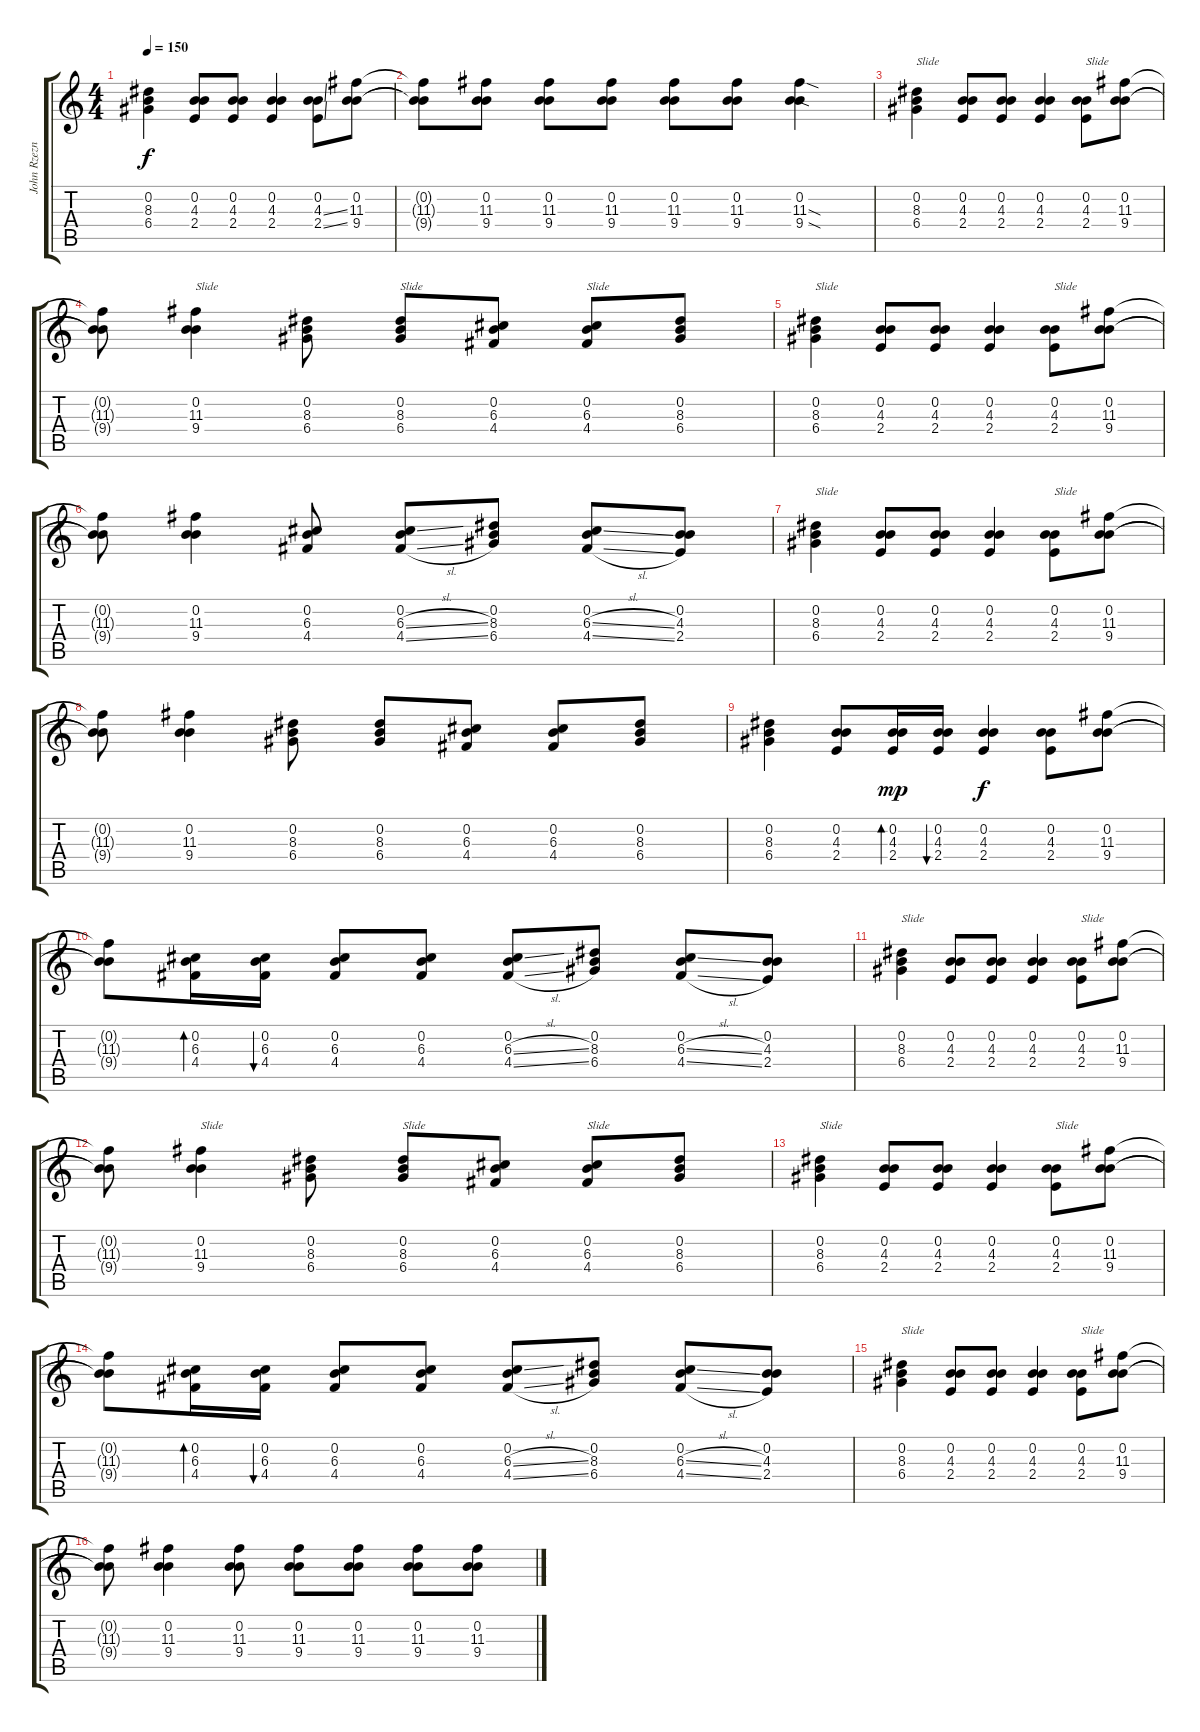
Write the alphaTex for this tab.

\track ("John Rzeznik - Guitar 1" "John Rzezn") {instrument overdrivenguitar}
\staff {score tabs}
\tuning (E4 B3 G3 D3 A2 E2) {hide}
\ts (4 4)
\tempo 150
\clef g2
\ks c
(0.2 8.3 6.4).4{dy f} (0.2 4.3 2.4).8 (0.2 4.3 2.4).8 (0.2 4.3 2.4).4 (0.2 4.3{ss} 2.4{ss}).8 (0.2 11.3 9.4).8 |
(0.2{t} 11.3{t} 9.4{t}).8 (0.2 11.3 9.4).8 (0.2 11.3 9.4).8 (0.2 11.3 9.4).8 (0.2 11.3 9.4).8 (0.2 11.3 9.4).8 (0.2 11.3{sod} 9.4{sod}).4 |
(0.2 8.3 6.4).4{txt "Slide"} (0.2 4.3 2.4).8 (0.2 4.3 2.4).8 (0.2 4.3 2.4).4 (0.2 4.3 2.4).8{txt "Slide"} (0.2 11.3 9.4).8 |
(0.2{t} 11.3{t} 9.4{t}).8 (0.2 11.3 9.4).4{txt "Slide"} (0.2 8.3 6.4).8 (0.2 8.3 6.4).8{txt "Slide"} (0.2 6.3 4.4).8 (0.2 6.3 4.4).8{txt "Slide"} (0.2 8.3 6.4).8 |
(0.2 8.3 6.4).4{txt "Slide"} (0.2 4.3 2.4).8 (0.2 4.3 2.4).8 (0.2 4.3 2.4).4 (0.2 4.3 2.4).8{txt "Slide"} (0.2 11.3 9.4).8 |
(0.2{t} 11.3{t} 9.4{t}).8 (0.2 11.3 9.4).4 (0.2 6.3 4.4).8 (0.2 6.3{sl} 4.4{sl}).8 (0.2 8.3 6.4).8 (0.2 6.3{sl} 4.4{sl}).8 (0.2 4.3 2.4).8 |
(0.2 8.3 6.4).4{txt "Slide"} (0.2 4.3 2.4).8 (0.2 4.3 2.4).8 (0.2 4.3 2.4).4 (0.2 4.3 2.4).8{txt "Slide"} (0.2 11.3 9.4).8 |
(0.2{t} 11.3{t} 9.4{t}).8 (0.2 11.3 9.4).4 (0.2 8.3 6.4).8 (0.2 8.3 6.4).8 (0.2 6.3 4.4).8 (0.2 6.3 4.4).8 (0.2 8.3 6.4).8 |
(0.2 8.3 6.4).4 (0.2 4.3 2.4).8 (0.2 4.3 2.4).16{bd 240 dy mp} (0.2 4.3 2.4).16{bu 240} (0.2 4.3 2.4).4{dy f} (0.2 4.3 2.4).8 (0.2 11.3 9.4).8 |
(0.2{t} 11.3{t} 9.4{t}).8 (0.2 6.3 4.4).16{bd 120} (0.2 6.3 4.4).16{bu 120} (0.2 6.3 4.4).8 (0.2 6.3 4.4).8 (0.2 6.3{sl} 4.4{sl}).8 (0.2 8.3 6.4).8 (0.2 6.3{sl} 4.4{sl}).8 (0.2 4.3 2.4).8 |
(0.2 8.3 6.4).4{txt "Slide"} (0.2 4.3 2.4).8 (0.2 4.3 2.4).8 (0.2 4.3 2.4).4 (0.2 4.3 2.4).8{txt "Slide"} (0.2 11.3 9.4).8 |
(0.2{t} 11.3{t} 9.4{t}).8 (0.2 11.3 9.4).4{txt "Slide"} (0.2 8.3 6.4).8 (0.2 8.3 6.4).8{txt "Slide"} (0.2 6.3 4.4).8 (0.2 6.3 4.4).8{txt "Slide"} (0.2 8.3 6.4).8 |
(0.2 8.3 6.4).4{txt "Slide"} (0.2 4.3 2.4).8 (0.2 4.3 2.4).8 (0.2 4.3 2.4).4 (0.2 4.3 2.4).8{txt "Slide"} (0.2 11.3 9.4).8 |
(0.2{t} 11.3{t} 9.4{t}).8 (0.2 6.3 4.4).16{bd 120} (0.2 6.3 4.4).16{bu 120} (0.2 6.3 4.4).8 (0.2 6.3 4.4).8 (0.2 6.3{sl} 4.4{sl}).8 (0.2 8.3 6.4).8 (0.2 6.3{sl} 4.4{sl}).8 (0.2 4.3 2.4).8 |
(0.2 8.3 6.4).4{txt "Slide"} (0.2 4.3 2.4).8 (0.2 4.3 2.4).8 (0.2 4.3 2.4).4 (0.2 4.3 2.4).8{txt "Slide"} (0.2 11.3 9.4).8 |
(0.2{t} 11.3{t} 9.4{t}).8 (0.2 11.3 9.4).4 (0.2 11.3 9.4).8 (0.2 11.3 9.4).8 (0.2 11.3 9.4).8 (0.2 11.3 9.4).8 (0.2 11.3 9.4).8
